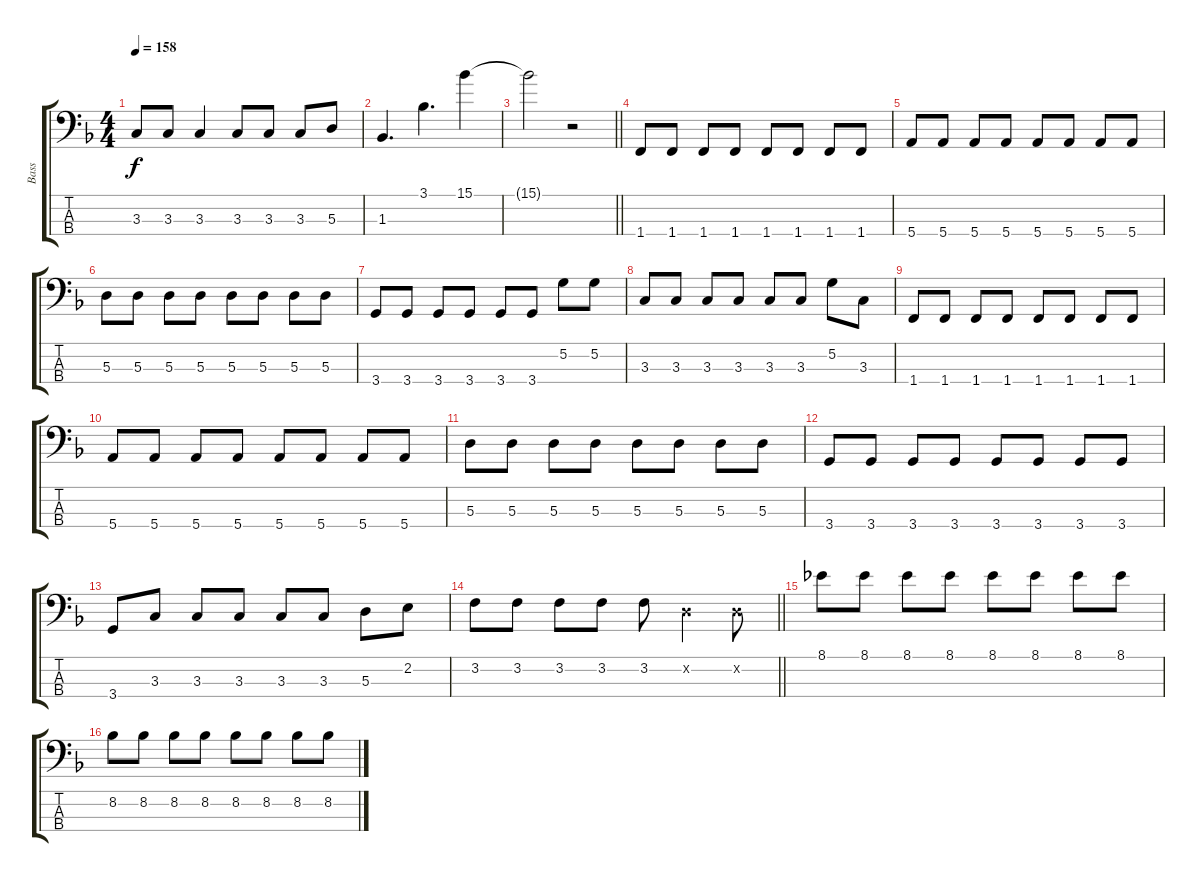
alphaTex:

\track ("Bass" "Bass") {instrument acousticbass}
\staff {score tabs}
\tuning (G2 D2 A1 E1) {hide}
\ts (4 4)
\tempo 158
\clef f4
\ks f
3.3.8{dy f} 3.3.8 3.3.4 3.3.8 3.3.8 3.3.8 5.3.8 |
1.3.4{d} 3.1.4{d} 15.1.4 |
\barLineRight lightlight
15.1{t}.2 r.2 |
\section ("" "")
1.4.8 1.4.8 1.4.8 1.4.8 1.4.8 1.4.8 1.4.8 1.4.8 |
5.4.8 5.4.8 5.4.8 5.4.8 5.4.8 5.4.8 5.4.8 5.4.8 |
5.3.8 5.3.8 5.3.8 5.3.8 5.3.8 5.3.8 5.3.8 5.3.8 |
3.4.8 3.4.8 3.4.8 3.4.8 3.4.8 3.4.8 5.2.8 5.2.8 |
3.3.8 3.3.8 3.3.8 3.3.8 3.3.8 3.3.8 5.2.8 3.3.8 |
1.4.8 1.4.8 1.4.8 1.4.8 1.4.8 1.4.8 1.4.8 1.4.8 |
5.4.8 5.4.8 5.4.8 5.4.8 5.4.8 5.4.8 5.4.8 5.4.8 |
5.3.8 5.3.8 5.3.8 5.3.8 5.3.8 5.3.8 5.3.8 5.3.8 |
3.4.8 3.4.8 3.4.8 3.4.8 3.4.8 3.4.8 3.4.8 3.4.8 |
3.4.8 3.3.8 3.3.8 3.3.8 3.3.8 3.3.8 5.3.8 2.2.8 |
\barLineRight lightlight
3.2.8 3.2.8 3.2.8 3.2.8 3.2.8 0.2{x}.4 0.2{x}.8 |
\section ("" "")
8.1.8 8.1.8 8.1.8 8.1.8 8.1.8 8.1.8 8.1.8 8.1.8 |
8.2.8 8.2.8 8.2.8 8.2.8 8.2.8 8.2.8 8.2.8 8.2.8
